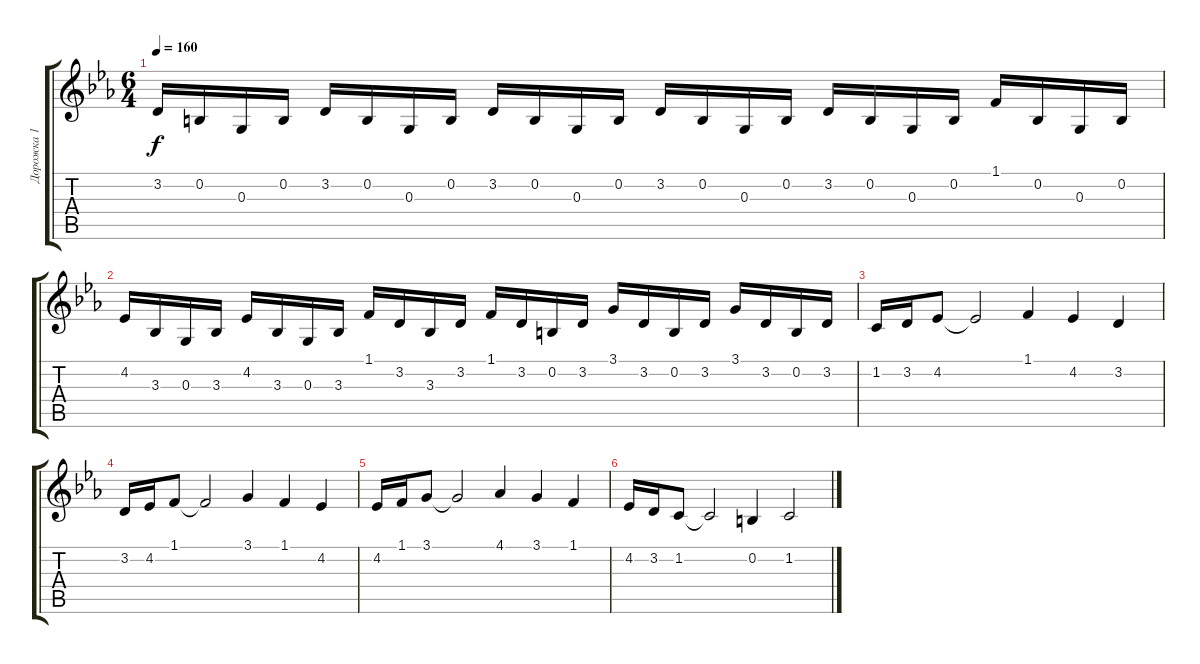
\track ("Дорожка 1" "Дорожка 1") {instrument harpsichord}
\staff {score tabs}
\tuning (E4 B3 G3 D3 A2 E2) {hide}
\ts (6 4)
\tempo 160
\clef g2
\ks eb
3.2.16{dy f} 0.2.16 0.3.16 0.2.16 3.2.16 0.2.16 0.3.16 0.2.16 3.2.16 0.2.16 0.3.16 0.2.16 3.2.16 0.2.16 0.3.16 0.2.16 3.2.16 0.2.16 0.3.16 0.2.16 1.1.16 0.2.16 0.3.16 0.2.16 |
4.2.16 3.3.16 0.3.16 3.3.16 4.2.16 3.3.16 0.3.16 3.3.16 1.1.16 3.2.16 3.3.16 3.2.16 1.1.16 3.2.16 0.2.16 3.2.16 3.1.16 3.2.16 0.2.16 3.2.16 3.1.16 3.2.16 0.2.16 3.2.16 |
1.2.16 3.2.16 4.2.8 4.2{t}.2 1.1.4 4.2.4 3.2.4 |
3.2.16 4.2.16 1.1.8 1.1{t}.2 3.1.4 1.1.4 4.2.4 |
4.2.16 1.1.16 3.1.8 3.1{t}.2 4.1.4 3.1.4 1.1.4 |
4.2.16 3.2.16 1.2.8 1.2{t}.2 0.2.4 1.2.2
